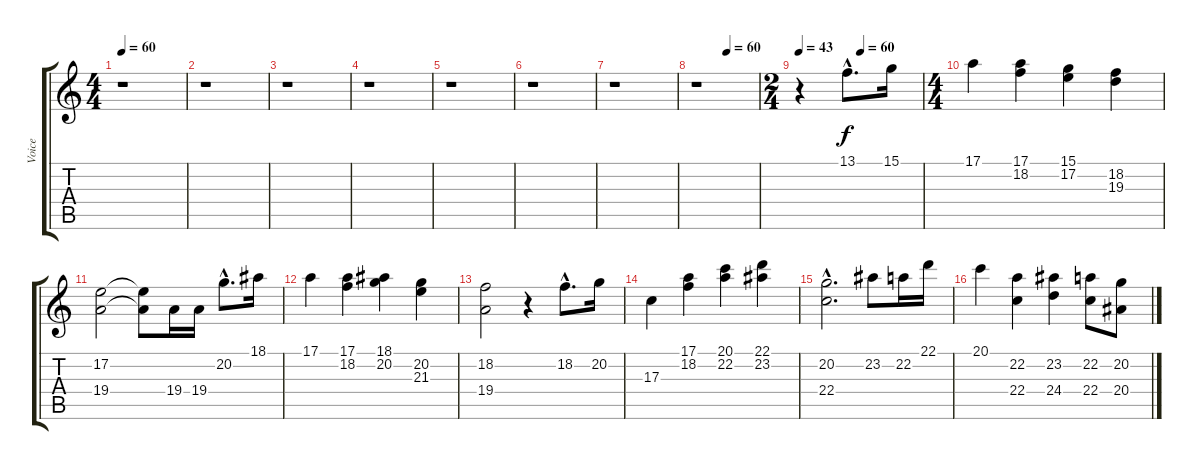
\track ("Voice" "Voice") {instrument oboe}
\staff {score tabs}
\tuning (E4 B3 G3 D3 A2 E2) {hide}
\ts (4 4)
\tempo 60
\clef g2
\ks c
r.1{dy f instrument oboe} |
r.1 |
r.1 |
r.1 |
r.1 |
r.1 |
r.1 |
\tempo (60 0.5)
r.1 |
\ts (2 4)
\tempo 43
\tempo (60 0.5)
r.4 13.1{hac}.8{d} 15.1.16 |
\ts (4 4)
17.1.4 (17.1 18.2).4 (15.1 17.2).4 (18.2 19.3).4 |
(17.2 19.4).2 (17.2{t} 19.4{t}).8 19.4.16 19.4.16 20.2{hac}.8{d} 18.1.16 |
17.1.4 (17.1 18.2).4 (18.1 20.2).4 (20.2 21.3).4 |
(18.2 19.4).2 r.4 18.2{hac}.8{d} 20.2.16 |
17.3.4 (17.1 18.2).4 (20.1 22.2).4 (22.1 23.2).4 |
(20.2{hac} 22.4{hac}).2{d} 23.2.8 22.2.16 22.1.16 |
20.1.4 (22.2 22.4).4 (23.2 24.4).4 (22.2 22.4).8 (20.2 20.4).8
